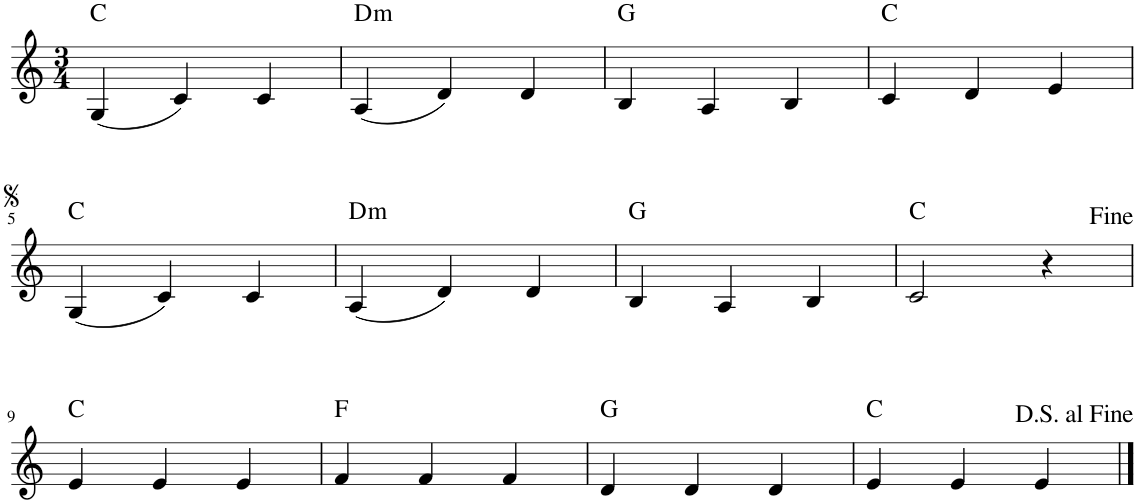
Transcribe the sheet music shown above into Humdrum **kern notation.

**kern	**harte
*part1	*part1
*staff1	*
*I"Choir	*
*I'Ch	*
*clefG2	*
*k[]	*
*M3/4	*
=1	=1
(4G/	C:maj
4c/)	.
4c/	.
=2	=2
!	!LO:H:kt=m
(4A/	D:min
4d/)	.
4d/	.
=3	=3
4B/	G:maj
4A/	.
4B/	.
=4	=4
4c/	C:maj
4d/	.
4e/	.
!!LO:LB:g=z
=5	=5
(4G/	C:maj
4c/)	.
4c/	.
=6	=6
!	!LO:H:kt=m
(4A/	D:min
4d/)	.
4d/	.
=7	=7
4B/	G:maj
4A/	.
4B/	.
=8	=8
2c/	C:maj
4r	.
!!LO:LB:g=z
=9	=9
4e/	C:maj
4e/	.
4e/	.
=10	=10
4f/	F:maj
4f/	.
4f/	.
=11	=11
4d/	G:maj
4d/	.
4d/	.
=12	=12
4e/	C:maj
4e/	.
4e/	.
==	==
*-	*-
